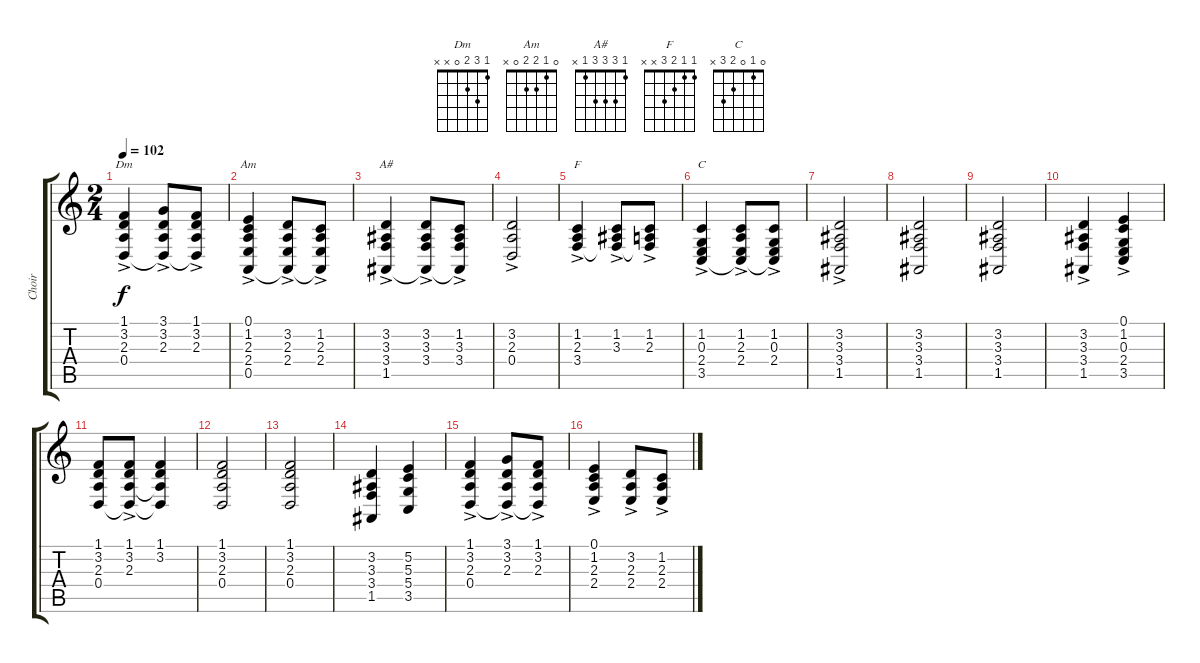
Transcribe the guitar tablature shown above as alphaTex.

\track ("Choir" "Choir") {instrument choiraahs}
\staff {score tabs}
\tuning (E4 B3 G3 D3 A2 E2) {hide}
\chord ("Dm" 1 3 2 0 x x)
\chord ("Am" 0 1 2 2 0 x)
\chord ("A#" 1 3 3 3 1 x)
\chord ("F" 1 1 2 3 x x)
\chord ("C" 0 1 0 2 3 x)
\ts (2 4)
\tempo 102
\clef g2
\ks c
(1.1{ac} 3.2 2.3 0.4).4{ch "Dm" dy f} (3.1{ac} 3.2 2.3 0.4{t}).8 (1.1{ac} 3.2 2.3 0.4{t}).8 |
(0.1{ac} 1.2 2.3 2.4 0.5).4{ch "Am"} (3.2{ac} 2.3 2.4 0.5{t}).8 (1.2{ac} 2.3 2.4 0.5{t}).8 |
(3.2{ac} 3.3 3.4 1.5).4{ch "A#"} (3.2{ac} 3.3 3.4 1.5{t}).8 (1.2{ac} 3.3 3.4 1.5{t}).8 |
(3.2{ac} 2.3 0.4).2 |
(1.2 2.3{ac} 3.4).4{ch "F"} (1.2 3.3{ac} 3.4{t}).8 (1.2 2.3{ac} 3.4{t}).8 |
(1.2 0.3{ac} 2.4 3.5).4{ch "C"} (1.2 2.3{ac} 2.4 3.5{t}).8 (1.2 0.3{ac} 2.4 3.5{t}).8 |
(3.2 3.3 3.4{ac} 1.5).2 |
(3.2 3.3 3.4 1.5).2 |
(3.2 3.3 3.4 1.5).2 |
(3.2 3.3 3.4{ac} 1.5).4 (0.1 1.2 0.3{ac} 2.4 3.5).4 |
(1.1 3.2 2.3 0.4).8 (1.1 3.2 2.3{ac} 0.4{t}).8 (1.1 3.2 2.3{t} 0.4{t}).4 |
(1.1 3.2 2.3 0.4).2 |
(1.1 3.2 2.3 0.4).2 |
(3.2 3.3 3.4 1.5).4 (5.2 5.3 5.4 3.5).4 |
(1.1{ac} 3.2 2.3 0.4).4 (3.1{ac} 3.2 2.3 0.4{t}).8 (1.1{ac} 3.2 2.3 0.4{t}).8 |
(0.1{ac} 1.2 2.3 2.4).4 (3.2{ac} 2.3 2.4).8 (1.2{ac} 2.3 2.4).8
